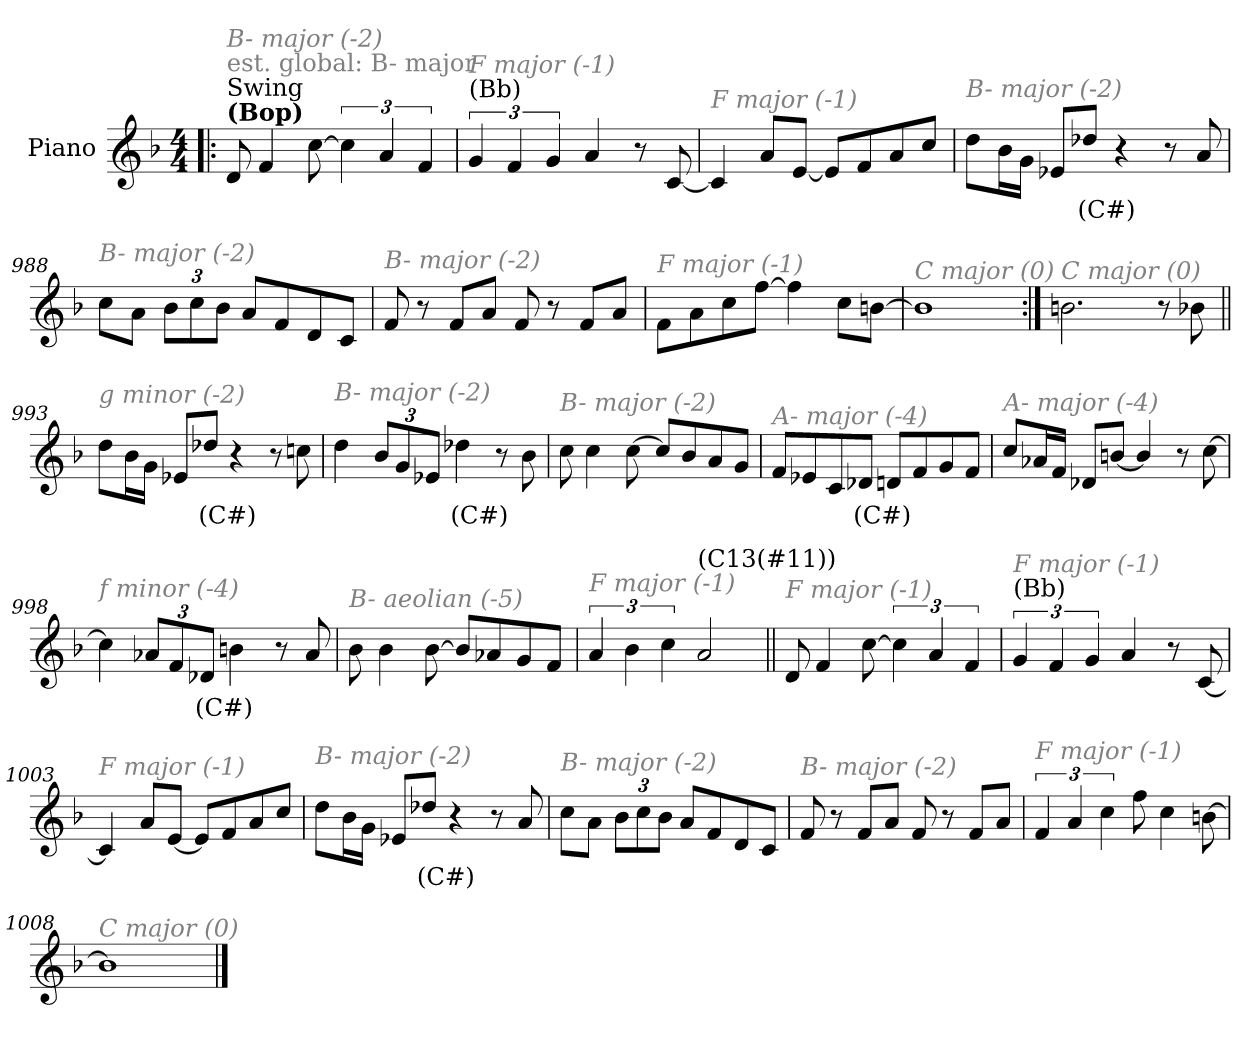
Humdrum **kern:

**kern	**text
*part1	*part1
*staff1	*staff1
*I"Piano	*
*I'Pno.	*
*clefG2	*
*k[b-]	*
*M4/4	*
=1!|:	=1!|:
!LO:TX:a:B:t=(Bop)	!
!LO:TX:a:t=Swing	!
!LO:TX:a:color=#808080:t=est. global&colon; B- major	!
!LO:TX:i:color=#808080:t=B- major (-2)	!
8d/	.
4f/	.
[8cc\	.
6cc\]	.
6a/	.
6f/	.
=985	=985
!LO:TX:a:t=(Bb)	!
!LO:TX:i:color=#808080:t=F major (-1)	!
6g/	.
6f/	.
6g/	.
4a/	.
8r	.
[8c/	.
=986	=986
!LO:TX:i:color=#808080:t=F major (-1)	!
4c/]	.
8a/L	.
[8e/J	.
8e/L]	.
8f/	.
8a/	.
8cc/J	.
=987	=987
!LO:TX:i:color=#808080:t=B- major (-2)	!
8dd\L	.
16b-\L	.
16g\JJ	.
8e-X/L	.
8dd-Xi/J	(C#)
4r	.
8r	.
8a/	.
!!LO:LB:g=z
=988	=988
!LO:TX:i:color=#808080:t=B- major (-2)	!
8cc\L	.
8a\J	.
*Xbrackettup	*
12b-\L	.
12cc\	.
12b-\J	.
8a/L	.
8f/	.
8d/	.
8c/J	.
=989	=989
!LO:TX:i:color=#808080:t=B- major (-2)	!
8f/	.
8r	.
8f/L	.
8a/J	.
8f/	.
8r	.
8f/L	.
8a/J	.
=990	=990
!LO:TX:i:color=#808080:t=F major (-1)	!
8f\L	.
8a\	.
8cc\	.
[8ff\J	.
4ff\]	.
8cc\L	.
[8bn\J	.
=991	=991
!LO:TX:i:color=#808080:t=C major (0)	!
1b]	.
=992:|!	=992:|!
!LO:TX:i:color=#808080:t=C major (0)	!
2.bn\	.
8r	.
8b-X\	.
!!LO:LB:g=z
=993||	=993||
!LO:TX:i:color=#808080:t=g minor (-2)	!
8dd\L	.
16b-\L	.
16g\JJ	.
8e-X/L	.
8dd-Xi/J	(C#)
4r	.
8r	.
8ccn\	.
=994	=994
!LO:TX:i:color=#808080:t=B- major (-2)	!
4dd\	.
12b-/L	.
12g/	.
12e-X/J	.
4dd-Xi\	(C#)
8r	.
8b-\	.
=995	=995
!LO:TX:i:color=#808080:t=B- major (-2)	!
8cc\	.
4cc\	.
[8cc\	.
8cc/L]	.
8b-/	.
8a/	.
8g/J	.
=996	=996
!LO:TX:i:color=#808080:t=A- major (-4)	!
8f/L	.
8e-X/	.
8c/	.
8d-Xi/J	(C#)
8d/L	.
8f/	.
8g/	.
8f/J	.
!!LO:LB:g=z
=997	=997
!LO:TX:i:color=#808080:t=A- major (-4)	!
8cc/L	.
16a-X/L	.
16f/JJ	.
8d-X/L	.
[8bn/J	.
4b/]	.
8r	.
[8cc\	.
=998	=998
!LO:TX:i:color=#808080:t=f minor (-4)	!
4cc\]	.
12a-X/L	.
12f/	.
12d-Xi/J	(C#)
4bn\	.
8r	.
8a-/	.
=999	=999
!LO:TX:i:color=#808080:t=B- aeolian (-5)	!
8b-\	.
4b-\	.
[8b-\	.
8b-/L]	.
8a-X/	.
8g/	.
8f/J	.
=1000	=1000
*brackettup	*
!LO:TX:i:color=#808080:t=F major (-1)	!
6a/	.
6b-\	.
6cc\	.
!LO:TX:a:t=(C13(#11))	!
2a/	.
!!LO:LB:g=z
=1001||	=1001||
!LO:TX:i:color=#808080:t=F major (-1)	!
8d/	.
4f/	.
[8cc\	.
6cc\]	.
6a/	.
6f/	.
=1002	=1002
!LO:TX:a:t=(Bb)	!
!LO:TX:i:color=#808080:t=F major (-1)	!
6g/	.
6f/	.
6g/	.
4a/	.
8r	.
[8c/	.
=1003	=1003
!LO:TX:i:color=#808080:t=F major (-1)	!
4c/]	.
8a/L	.
[8e/J	.
8e/L]	.
8f/	.
8a/	.
8cc/J	.
=1004	=1004
!LO:TX:i:color=#808080:t=B- major (-2)	!
8dd\L	.
16b-\L	.
16g\JJ	.
8e-X/L	.
8dd-Xi/J	(C#)
4r	.
8r	.
8a/	.
!!LO:LB:g=z
=1005	=1005
!LO:TX:i:color=#808080:t=B- major (-2)	!
8cc\L	.
8a\J	.
*Xbrackettup	*
12b-\L	.
12cc\	.
12b-\J	.
8a/L	.
8f/	.
8d/	.
8c/J	.
=1006	=1006
!LO:TX:i:color=#808080:t=B- major (-2)	!
8f/	.
8r	.
8f/L	.
8a/J	.
8f/	.
8r	.
8f/L	.
8a/J	.
=1007	=1007
*brackettup	*
!LO:TX:i:color=#808080:t=F major (-1)	!
6f/	.
6a/	.
6cc\	.
8ff\	.
4cc\	.
[8bn\	.
=1008	=1008
!LO:TX:i:color=#808080:t=C major (0)	!
1b]	.
==	==
*-	*-
